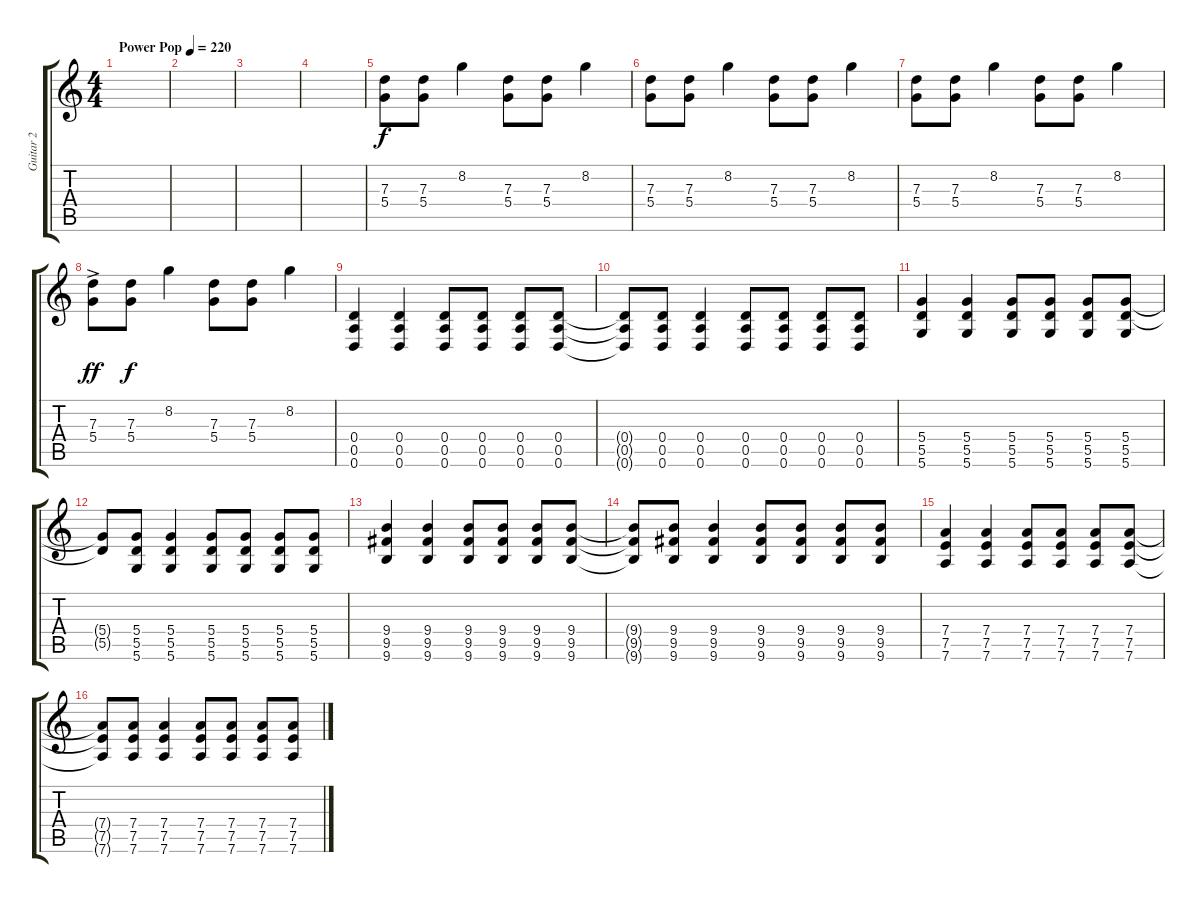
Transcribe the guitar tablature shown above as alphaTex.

\track ("Guitar 2" "Guitar 2") {instrument distortionguitar}
\staff {score tabs}
\tuning (E4 B3 G3 D3 A2 D2) {hide}
\ts (4 4)
\tempo (220 "Power Pop")
\clef g2
\ks c
|
|
|
|
(7.3 5.4).8 (7.3 5.4).8 8.2.4 (7.3 5.4).8 (7.3 5.4).8 8.2.4 |
(7.3 5.4).8 (7.3 5.4).8 8.2.4 (7.3 5.4).8 (7.3 5.4).8 8.2.4 |
(7.3 5.4).8 (7.3 5.4).8 8.2.4 (7.3 5.4).8 (7.3 5.4).8 8.2.4{volume 7} |
(7.3{ac} 5.4).8{dy ff volume 7} (7.3 5.4).8{dy f} 8.2.4 (7.3 5.4).8 (7.3 5.4).8 8.2.4 |
(0.4 0.5 0.6).4{volume 12} (0.4 0.5 0.6).4 (0.4 0.5 0.6).8 (0.4 0.5 0.6).8 (0.4 0.5 0.6).8 (0.4 0.5 0.6).8 |
(0.4{t} 0.5{t} 0.6{t}).8 (0.4 0.5 0.6).8 (0.4 0.5 0.6).4 (0.4 0.5 0.6).8 (0.4 0.5 0.6).8 (0.4 0.5 0.6).8 (0.4 0.5 0.6).8 |
(5.4 5.5 5.6).4 (5.4 5.5 5.6).4 (5.4 5.5 5.6).8 (5.4 5.5 5.6).8 (5.4 5.5 5.6).8 (5.4 5.5 5.6).8 |
(5.4{t} 5.5{t}).8 (5.4 5.5 5.6).8 (5.4 5.5 5.6).4 (5.4 5.5 5.6).8 (5.4 5.5 5.6).8 (5.4 5.5 5.6).8 (5.4 5.5 5.6).8 |
(9.4 9.5 9.6).4 (9.4 9.5 9.6).4 (9.4 9.5 9.6).8 (9.4 9.5 9.6).8 (9.4 9.5 9.6).8 (9.4 9.5 9.6).8 |
(9.4{t} 9.5{t} 9.6{t}).8 (9.4 9.5 9.6).8 (9.4 9.5 9.6).4 (9.4 9.5 9.6).8 (9.4 9.5 9.6).8 (9.4 9.5 9.6).8 (9.4 9.5 9.6).8 |
(7.4 7.5 7.6).4 (7.4 7.5 7.6).4 (7.4 7.5 7.6).8 (7.4 7.5 7.6).8 (7.4 7.5 7.6).8 (7.4 7.5 7.6).8 |
(7.4{t} 7.5{t} 7.6{t}).8 (7.4 7.5 7.6).8 (7.4 7.5 7.6).4 (7.4 7.5 7.6).8 (7.4 7.5 7.6).8 (7.4 7.5 7.6).8 (7.4 7.5 7.6).8
